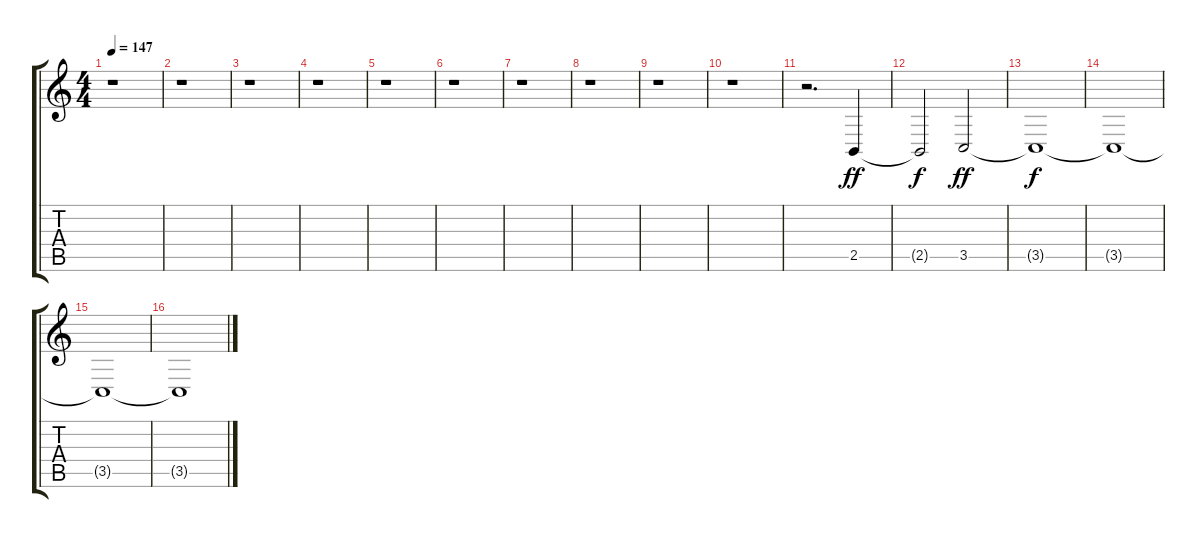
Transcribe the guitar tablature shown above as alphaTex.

\track "" {instrument stringensemble1}
\staff {score tabs}
\tuning (E4 B3 G3 D3 A2 E2) {hide}
\ts (4 4)
\tempo 147
\clef g2
\ks c
r.1{dy ff} |
r.1 |
r.1 |
r.1 |
r.1 |
r.1 |
r.1 |
r.1 |
r.1 |
r.1 |
r.2{d} 2.5.4 |
2.5{t}.2{dy f} 3.5.2{dy ff} |
3.5{t}.1{dy f} |
3.5{t}.1 |
3.5{t}.1 |
3.5{t}.1
